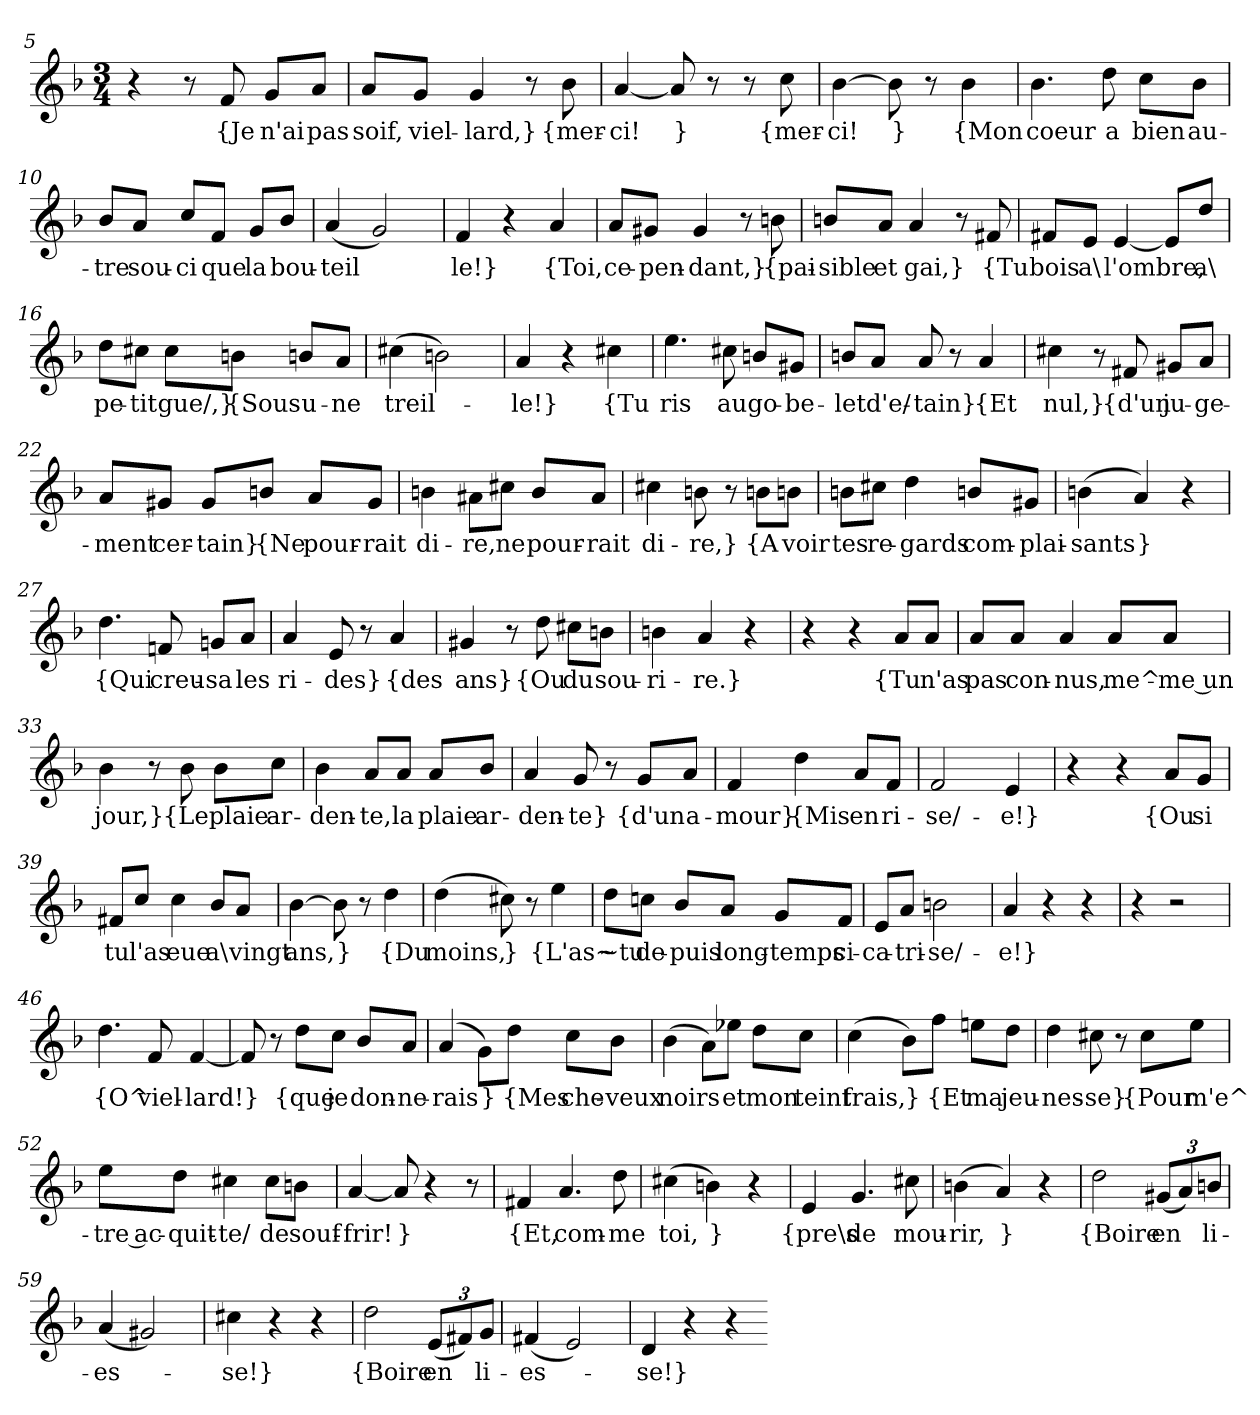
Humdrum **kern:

**kern	**text
*part1	*part1
*staff1	*staff1
*clefG2	*
*k[b-]	*
*M3/4	*
=5	=5
4r	.
8r	.
8f	{Je
8g/L	n'ai
8a/J	pas
=6	=6
8a/L	soif,
8g/J	viel-
4g	-lard,}
8r	.
8b-	{mer-
=7	=7
[4a	-ci!
8a]	}
8r	.
8r	.
8cc	{mer-
=8	=8
[4b-	-ci!
8b-]	}
8r	.
4b-	{Mon
=9	=9
4.b-	coeur
8dd	a
8cc\L	bien
8b-\J	au-
=10	=10
8b-/L	-tre
8a/J	sou-
8cc/L	-ci
8f/J	que
8g/L	la
8b-/J	bou-
=11	=11
(4a	-teil
2g)	.
=12	=12
4f	-le!}
4r	.
4a	{Toi,
=13	=13
8a/L	ce-
8g#X/J	-pen-
4g#	-dant,}
8r	.
8bn	{pai-
=14	=14
8bn/L	-sible
8a/J	et
4a	gai,}
8r	.
8f#X	{Tu
=15	=15
8f#X/L	bois
8e/J	a\
[4e	l'ombre,
8e/L]	.
8dd/J	a\
=16	=16
8dd\L	pe-
8cc#X\J	-tit
8cc#\L	gue/,}
8bn\J	{Sous
8bn/L	u-
8a/J	-ne
=17	=17
(4cc#X	treil-
2bn)	.
=18	=18
4a	-le!}
4r	.
4cc#X	{Tu
=19	=19
4.ee	ris
8cc#X	au
8bn/L	go-
8g#X/J	-be-
=20	=20
8bn/L	-let
8a/J	d'e/-
8a	-tain}
8r	.
4a	{Et
=21	=21
4cc#X	nul,}
8r	.
8f#X	{d'un
8g#X/L	ju-
8a/J	-ge-
=22	=22
8a/L	-ment
8g#X/J	cer-
8g#/L	-tain}
8bn/J	{Ne
8a/L	pour-
8g#/J	-rait
=23	=23
4bn	di-
8a#X\L	-re,
8cc#X\J	ne
8b/L	pour-
8a#/J	-rait
=24	=24
4cc#X	di-
8bn	-re,}
8r	.
8bn\L	{A
8bn\J	voir
=25	=25
8bn\L	tes
8cc#X\J	re-
4dd	-gards
8bn/L	com-
8g#X/J	-plai-
=26	=26
(4bn	-sants
4a)	}
4r	.
=27	=27
4.dd	{Qui
8fn	creu-
8gn/L	-sa
8a/J	les
=28	=28
4a	ri-
8e	-des}
8r	.
4a	{des
=29	=29
4g#X	ans}
8r	.
8dd	{Ou
8cc#X\L	du
8bn\J	sou-
=30	=30
4bn	-ri-
4a	-re.}
4r	.
=31	=31
4r	.
4r	.
8a/L	{Tu
8a/J	n'as
=32	=32
8a/L	pas
8a/J	con-
4a	-nus,
8a/L	me^-
8a/J	-me un
=33	=33
4b-	jour,}
8r	.
8b-	{Le
8b-\L	plaie
8cc\J	ar-
=34	=34
4b-	-den-
8a/L	-te,
8a/J	la
8a/L	plaie
8b-/J	ar-
=35	=35
4a	-den-
8g	-te}
8r	.
8g/L	{d'un
8a/J	a-
=36	=36
4f	-mour}
4dd	{Mis
8a/L	en
8f/J	ri-
=37	=37
2f	-se/-
4e	-e!}
=38	=38
4r	.
4r	.
8a/L	{Ou
8g/J	si
=39	=39
8f#X/L	tu
8cc/J	l'as
4cc	eue
8b-/L	a\
8a/J	vingt
=40	=40
[4b-	ans,
8b-]	}
8r	.
4dd	{Du
=41	=41
(4dd	moins,
8cc#X)	}
8r	.
4ee	{L'as~
=42	=42
8dd\L	~tu
8ccn\J	de-
8b-/L	-puis
8a/J	long-
8g/L	-temps
8f/J	ci-
=43	=43
8e/L	-ca-
8a/J	-tri-
2bn	-se/-
=44	=44
4a	-e!}
4r	.
4r	.
=45	=45
4r	.
2r	.
=46	=46
4.dd	{O^
8f	viel-
[4f	-lard!
=47	=47
8f]	}
8r	.
8dd\L	{que
8cc\J	je
8b-/L	don-
8a/J	-ne-
=48	=48
(4a	-rais
8g\L)	}
8dd\J	{Mes
8cc\L	che-
8b-\J	-veux
=49	=49
(4b-	noirs
8a\L)	.
8ee-X\J	et
8dd\L	mon
8cc\J	teint
=50	=50
(4cc	frais,
8b-\L)	}
8ff\J	{Et
8een\L	ma
8dd\J	jeu-
=51	=51
4dd	-nes-
8cc#X	-se}
8r	.
8cc#\L	{Pour
8ee\J	m'e^-
=52	=52
8ee\L	-tre ac-
8dd\J	-quit-
4cc#X	-te/
8cc#\L	de
8bn\J	souf-
=53	=53
[4a	-frir!
8a]	}
4r	.
8r	.
=54	=54
4f#X	{Et,
4.a	com-
8dd	-me
=55	=55
(4cc#X	toi,
4bn)	}
4r	.
=56	=56
4e	{pre\s
4.g	de
8cc#X	mou-
=57	=57
(4bn	-rir,
4a)	}
4r	.
=58	=58
2dd	{Boire
(12g#X/L	en
12a/)	.
12bn/J	li-
=59	=59
(4a	-es-
2g#X)	.
=60	=60
4cc#X	-se!}
4r	.
4r	.
=61	=61
2dd	{Boire
(12e/L	en
12f#X/)	.
12g/J	li-
=62	=62
(4f#X	-es-
2e)	.
=63	=63
4d	-se!}
4r	.
4r	.
=-	=-
*-	*-
